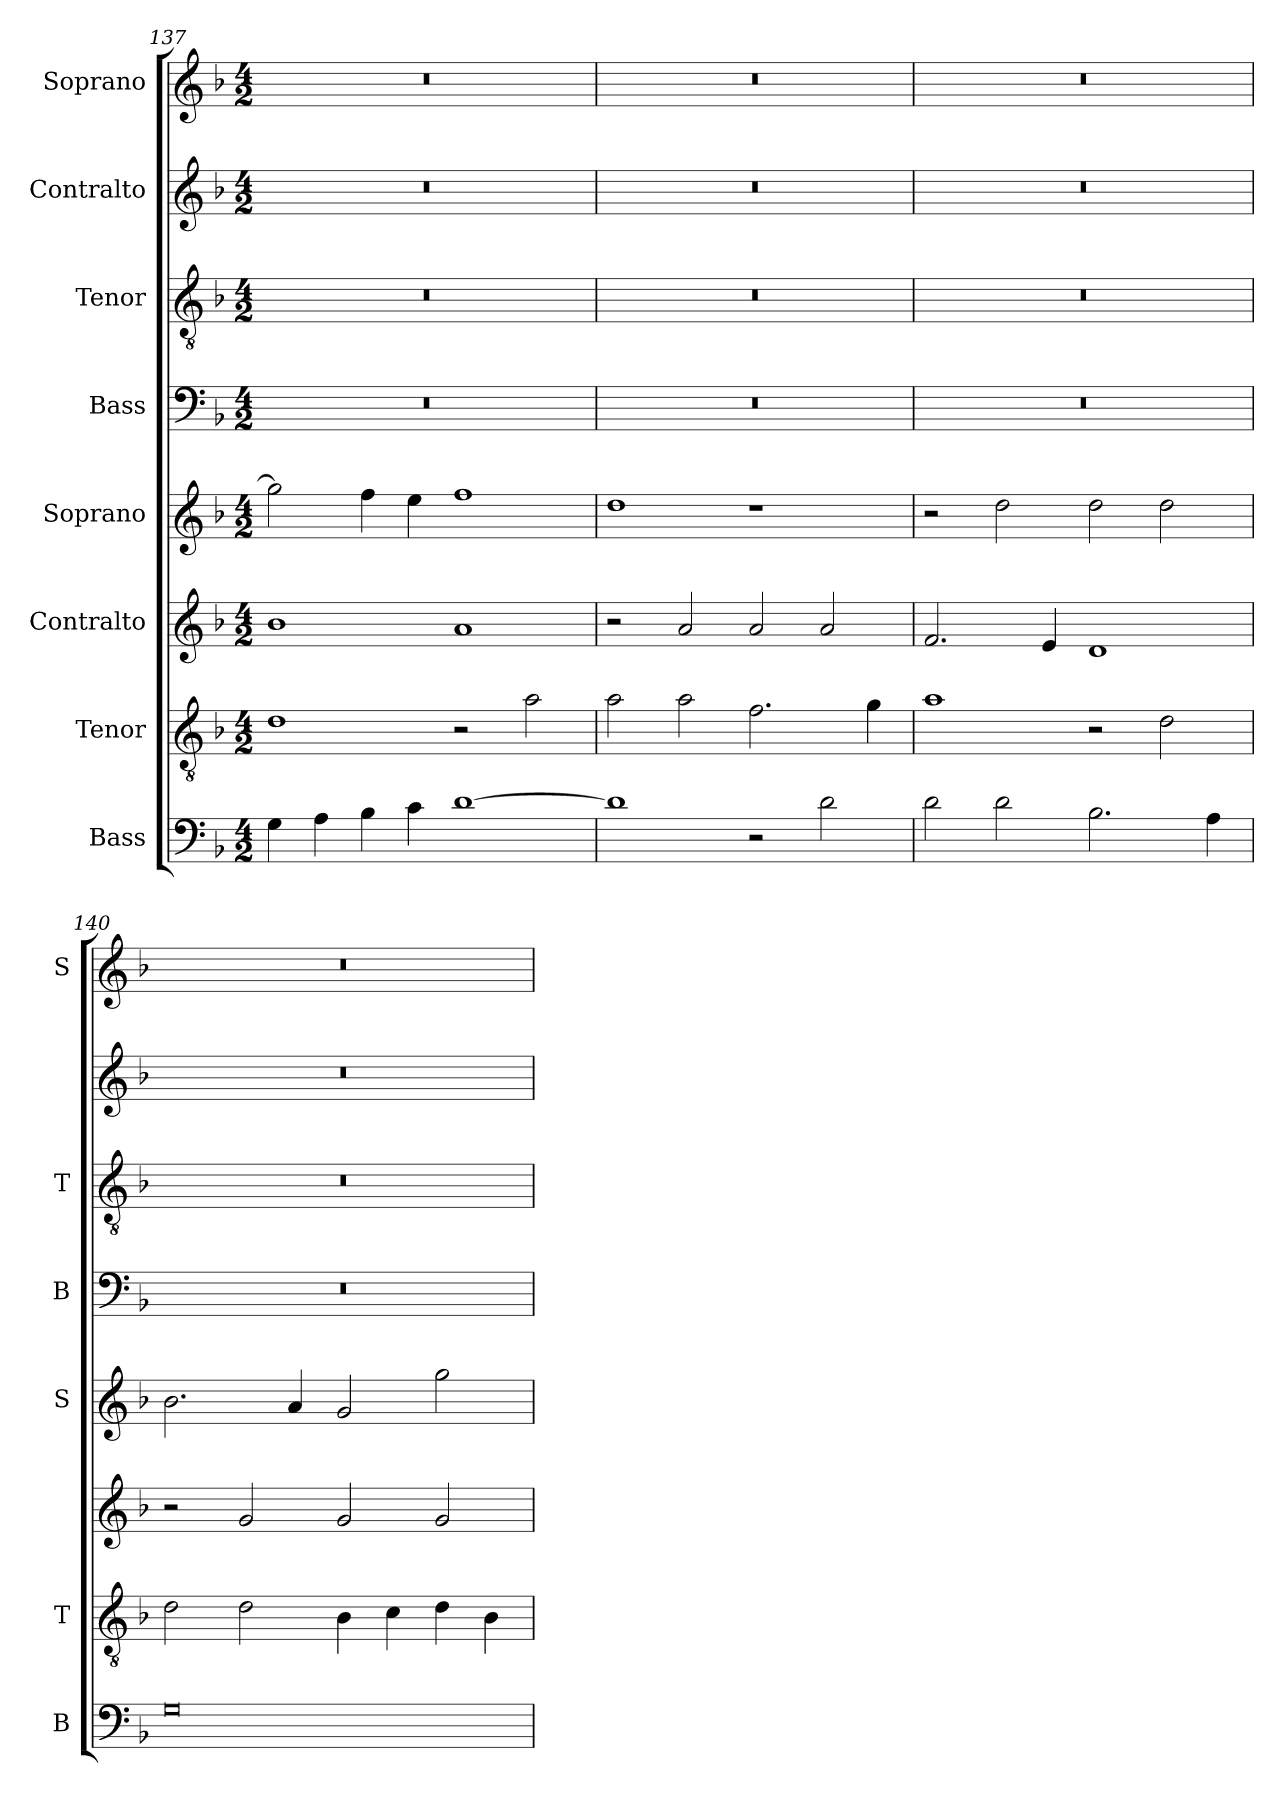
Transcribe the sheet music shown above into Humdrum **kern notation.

**kern	**kern	**kern	**kern	**kern	**kern	**kern	**kern
*part8	*part7	*part6	*part5	*part4	*part3	*part2	*part1
*staff8	*staff7	*staff6	*staff5	*staff4	*staff3	*staff2	*staff1
*I"Bass	*I"Tenor	*I"Contralto	*I"Soprano	*I"Bass	*I"Tenor	*I"Contralto	*I"Soprano
*I'B	*I'T	*	*I'S	*I'B	*I'T	*	*I'S
*clefF4	*clefGv2	*clefG2	*clefG2	*clefF4	*clefGv2	*clefG2	*clefG2
*k[b-]	*k[b-]	*k[b-]	*k[b-]	*k[b-]	*k[b-]	*k[b-]	*k[b-]
*G:dor	*G:dor	*G:dor	*G:dor	*G:dor	*G:dor	*G:dor	*G:dor
*M4/2	*M4/2	*M4/2	*M4/2	*M4/2	*M4/2	*M4/2	*M4/2
=137	=137	=137	=137	=137	=137	=137	=137
4G	1d	1b-	2gg]	0r	0r	0r	0r
4A	.	.	.	.	.	.	.
4B-	.	.	4ff	.	.	.	.
4c	.	.	4ee	.	.	.	.
[1d	2r	1a	1ff	.	.	.	.
.	2a	.	.	.	.	.	.
=138	=138	=138	=138	=138	=138	=138	=138
1d]	2a	2r	1dd	0r	0r	0r	0r
.	2a	2a	.	.	.	.	.
2r	2.f	2a	1r	.	.	.	.
2d	.	2a	.	.	.	.	.
.	4g	.	.	.	.	.	.
=139	=139	=139	=139	=139	=139	=139	=139
2d	1a	2.f	2r	0r	0r	0r	0r
2d	.	.	2dd	.	.	.	.
.	.	4e	.	.	.	.	.
2.B-	2r	1d	2dd	.	.	.	.
.	2d	.	2dd	.	.	.	.
4A	.	.	.	.	.	.	.
=140	=140	=140	=140	=140	=140	=140	=140
0G	2d	2r	2.b-	0r	0r	0r	0r
.	2d	2g	.	.	.	.	.
.	.	.	4a	.	.	.	.
.	4B-	2g	2g	.	.	.	.
.	4c	.	.	.	.	.	.
.	4d	2g	2gg	.	.	.	.
.	4B-	.	.	.	.	.	.
=	=	=	=	=	=	=	=
*-	*-	*-	*-	*-	*-	*-	*-
